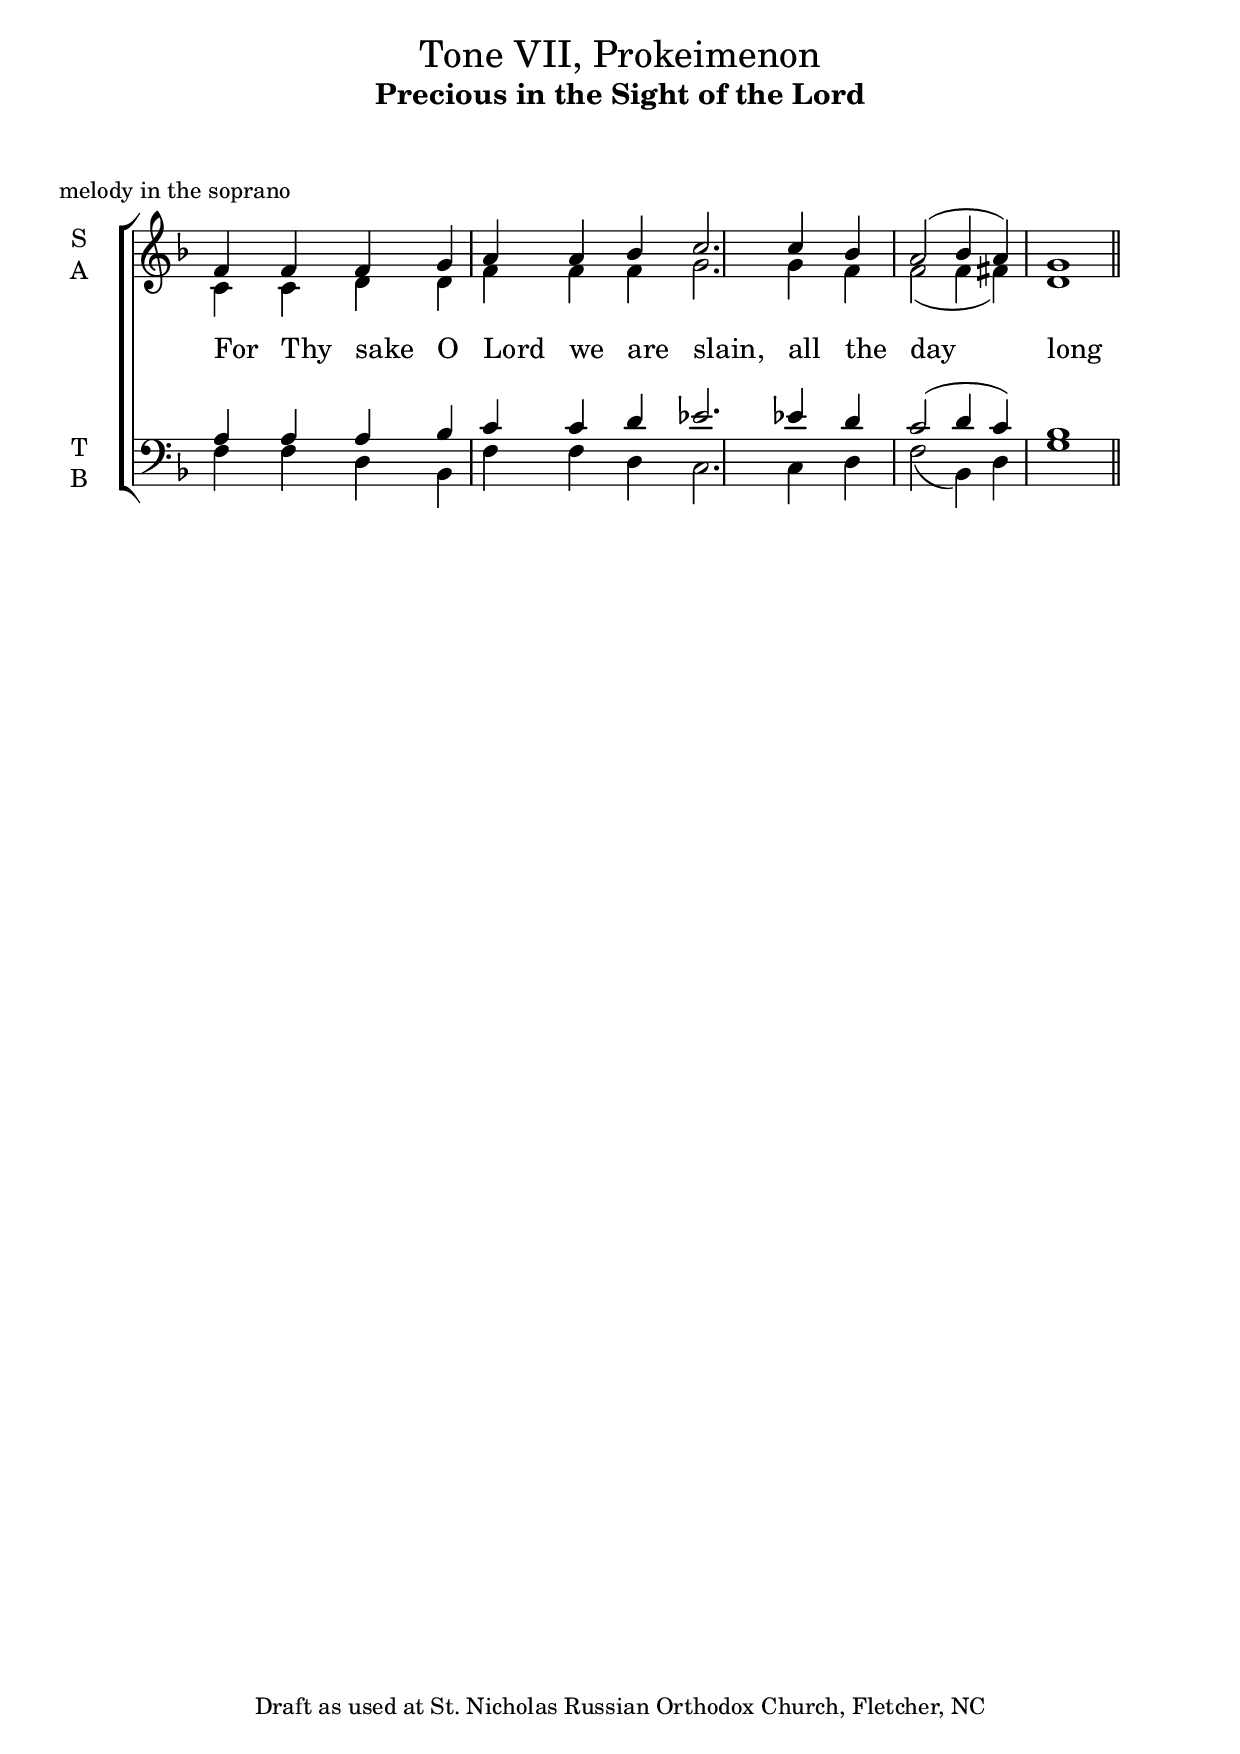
\version "2.18.0" 
\include "english.ly" 
\include "gregorian.ly" 

\layout { 
  \context{ 
    \Score \override SpacingSpanner.packed-spacing = ##f 
  } 
  \context{ 
    \Lyrics \override LyricHyphen.minimum-distance = #2.25 
    \override LyricSpace.minimum-distance = #2.25 
  } 
} 

\header { 
  title = \markup\normal-text\fontsize #0.25 
    "Tone VII, Prokeimenon" 
  subtitle = \markup\bold\fontsize #1 
        {"Precious in the Sight of the Lord"} 
  subsubtitle = \markup\bold\fontsize #4.25 
        {" "} 
  
  meter = \markup\bold\fontsize #4.25 
        {" "} 
    
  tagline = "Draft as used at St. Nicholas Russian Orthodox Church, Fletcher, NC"
 
} 


global = { 
  \key f \major 
  \override Staff.NoteHead.style = #'altdefault 
  \override Staff.TimeSignature.stencil = ##f 
  %\override Staff.BarLine.stencil = ##f 
  \set Score.defaultBarType = "-" 
  \bar "|." 
} 
move = { \bar "" \break }

soprano = 
\relative c' { 
  \global 
  % 1
  f4 f f g a a bf c2.
  c4 bf a2 (bf4 a) g1 \bar "||"
}

alto = 
\relative c' { 
  \global 
  c4 c d d f f f g2.
  g4 f4 f2 (f4 fs) d1
}

tenor = 
\relative c' { 
  \global 
  % 1
  a4 a a bf c c d ef2.
  ef4 d c2 (d4 c) bf1 \bar "||"
} 

bass = 
\relative c { 
  \global 
  % 1
  f4 f d bf f' f d c2.
  c4 d f2 (bf,4) d g1
} 

verse = \lyricmode { 
  % Lyrics follow here. 
  \override LyricText.self-alignment-X = #LEFT
  
  For Thy sake O Lord we are slain, all the day long
}


\score {
  \header {
    piece = "melody in the soprano"
  }
  \new ChoirStaff <<
    \new Staff \with { 
      midiInstrument = "string ensemble 1" 
      instrumentName = \markup \center-column { "S" "A" } 
    } <<
      \new Voice = "soprano" { \voiceOne \soprano } 
      \new Voice = "alto" { \voiceTwo \alto } 
    >>
    \new Lyrics \lyricsto "soprano" \verse 
    \new Staff \with { 
      midiInstrument = "string ensemble 1" 
      instrumentName = \markup \center-column { "T" "B" } 
    } << 
      \clef bass 
      \new Voice = "tenor" { \voiceThree \tenor } 
      \new Voice = "bass" { \voiceFour \bass } 
    >> 
  >>
  \layout { 
    ragged-last=##t 
    #(layout-set-staff-size 22) 
    \context { 
      \Lyrics 
      \override VerticalAxisGroup.staff-affinity = ##f 
      \override VerticalAxisGroup.staff-staff-spacing = 
        #'((basic-distance . 0) 
           (minimum-distance . 2) 
           (padding . 2)) 
    } 
    indent = 1.25\cm 
    \context { 
      \Staff 
      \override VerticalAxisGroup.staff-staff-spacing = 
        #'((basic-distance . 0) 
           (minimum-distance . 2) 
           (padding . 2)) 
    } 
  } 
}